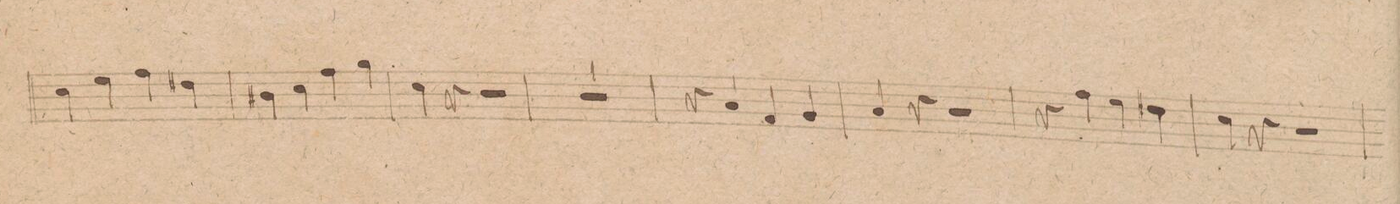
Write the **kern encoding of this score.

**kern	**dynam
*I"Baſso.	*
*clefF4	*
*k[]	*
*met(c|)	*
*M2/2	*
4E\	.
4G\	.
4A\	.
4F#X\	.
=20	=20
4D#X\	.
4E\	.
4A\	.
4B\	.
=21	=21
4E\	.
4r	.
2r	.
=22	=22
1r	.
=23	=23
4r	.
4C/	.
4AA/	.
4BB/	.
=24	=24
4C/	.
4r	.
2r	.
=25	=25
4r	.
4A\	.
4G\	.
4F#X\	.
=26	=26
4E\	.
4r	.
2r	.
=27	=27
*-	*-
